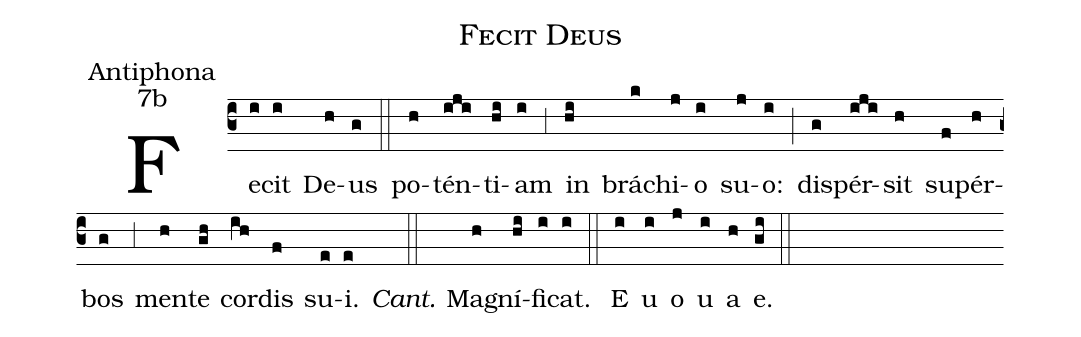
name:Fecit Deus;
office-part:Antiphona;
mode:7b;
%%
(c3) Fe(i)cit(i) De(h)us(g) (::) po(h)tén(iji)ti(hi)am(i) (;3) in(hi) brá(k)chi(j)o(i) su(j)o:(i) (;) di(g)spér(iji)sit(h) su(f)pér(h)bos(g) (;3) men(h)te(gh) cor(ih)dis(f) su(e)i.(e) (::)
<i>Cant.</i> M{a}(h)gní(hi)fi(i)cat.(i) (::)
<eu> E(i) u(i) o(j) u(i) a(h) e.(gi) </eu>(::)
